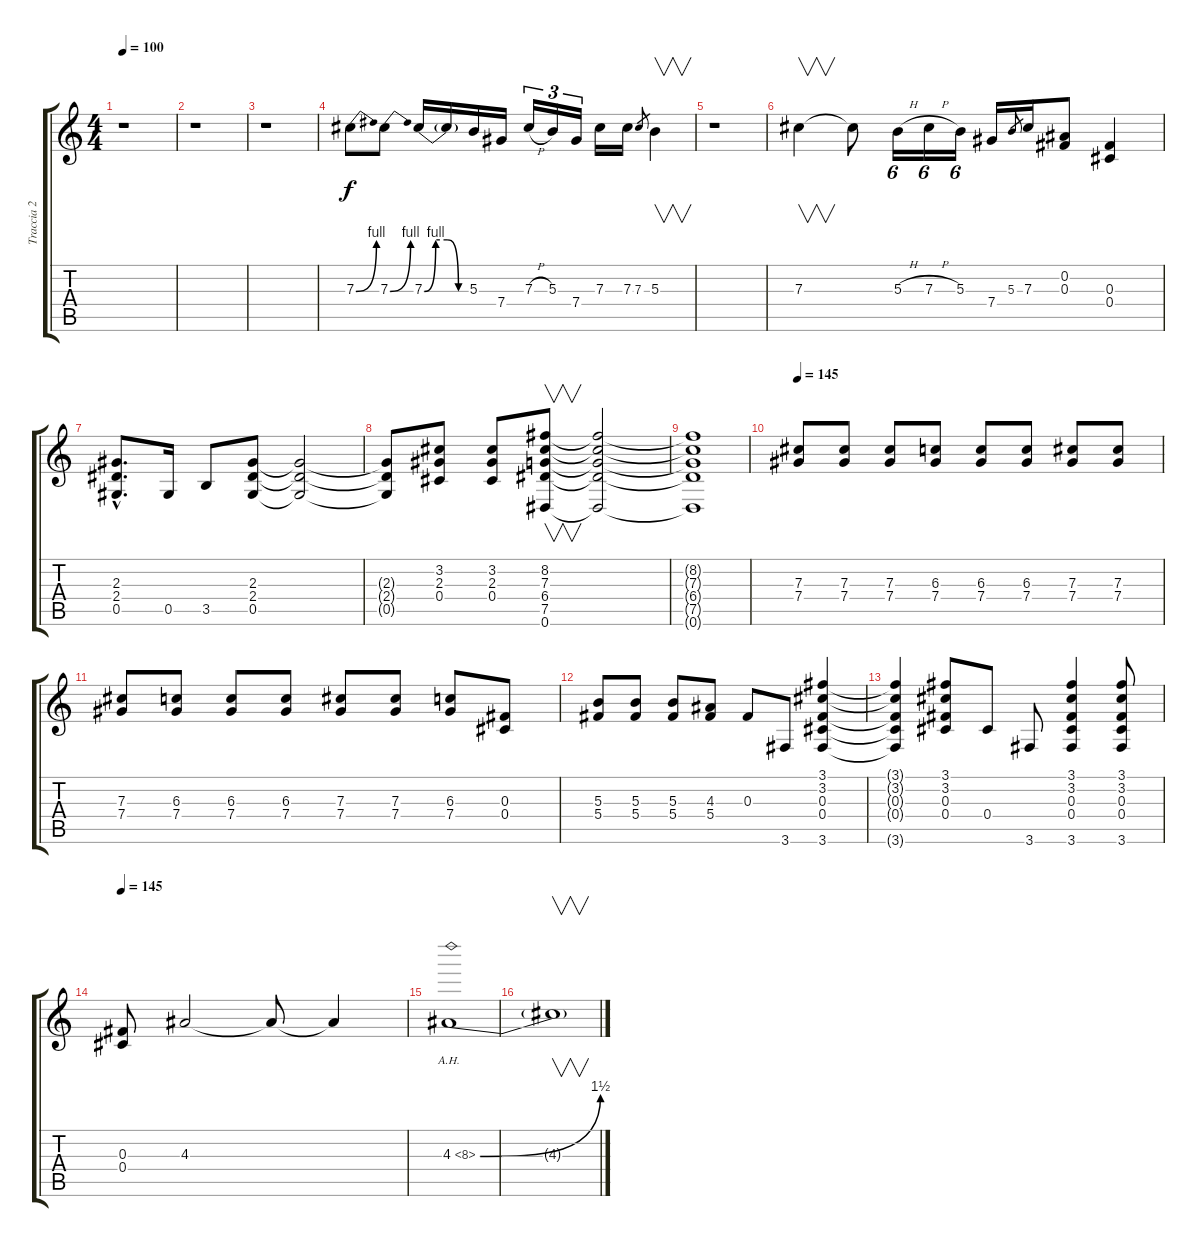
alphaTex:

\track ("Traccia 2" "Traccia 2") {instrument distortionguitar}
\staff {score tabs}
\tuning (Eb4 Bb3 Gb3 Db3 Ab2 Eb2) {hide}
\ts (4 4)
\tempo 100
\clef g2
\ks c
r.1{dy f instrument distortionguitar} |
r.1 |
r.1 |
7.3{be (bend 0 0 60 4)}.8 7.3{be (bend 0 0 60 4)}.8 7.3{be (custom 0 0 15 4 30 4 45 0 60 0)}.16 7.3{t}.16 5.3.16 7.4.16 7.3{h}.16{tu (3 2)} 5.3.16{tu (3 2)} 7.4.16{tu (3 2)} 7.3.16 7.3.16 7.3.8{gr} 5.3.4{v} |
r.1 |
7.3.4{v} 7.3{t}.8 5.3{h}.16{tu (6 4)} 7.3{h}.16{tu (6 4)} 5.3.16{tu (6 4)} 7.4.16 5.3.8{gr} 7.3.16 (0.2 0.3).8 (0.3 0.4).4 |
(2.3{hac} 2.4{hac} 0.5{hac}).8{d} 0.5.16 3.5.8 (2.3 2.4 0.5).8 (2.3{t} 2.4{t} 0.5{t}).2 |
(2.3{t} 2.4{t} 0.5{t}).8 (3.2 2.3 0.4).8 (3.2 2.3 0.4).8 (8.2 7.3 6.4 7.5 0.6).8{v} (8.2{t} 7.3{t} 6.4{t} 7.5{t} 0.6{t}).2 |
(8.2{t} 7.3{t} 6.4{t} 7.5{t} 0.6{t}).1 |
\tempo 145
(7.3 7.4).8{volume 13 balance 14 instrument distortionguitar} (7.3 7.4).8 (7.3 7.4).8 (6.3 7.4).8 (6.3 7.4).8 (6.3 7.4).8 (7.3 7.4).8 (7.3 7.4).8 |
(7.3 7.4).8 (6.3 7.4).8 (6.3 7.4).8 (6.3 7.4).8 (7.3 7.4).8 (7.3 7.4).8 (6.3 7.4).8 (0.3 0.4).8 |
(5.3 5.4).8 (5.3 5.4).8 (5.3 5.4).8 (4.3 5.4).8 0.3.8 3.6.8 (3.1 3.2 0.3 0.4 3.6).4 |
(3.1{t} 3.2{t} 0.3{t} 0.4{t} 3.6{t}).4 (3.1 3.2 0.3 0.4).8 0.4.8 3.6.8 (3.1 3.2 0.3 0.4 3.6).4 (3.1 3.2 0.3 0.4 3.6).8 |
\tempo 145
(0.3 0.4).8 4.3.2 4.3{t}.8 4.3{t}.4 |
4.3{be (bend 0 0 60 6) ah 4}.1 |
4.3{t}.1{v}
